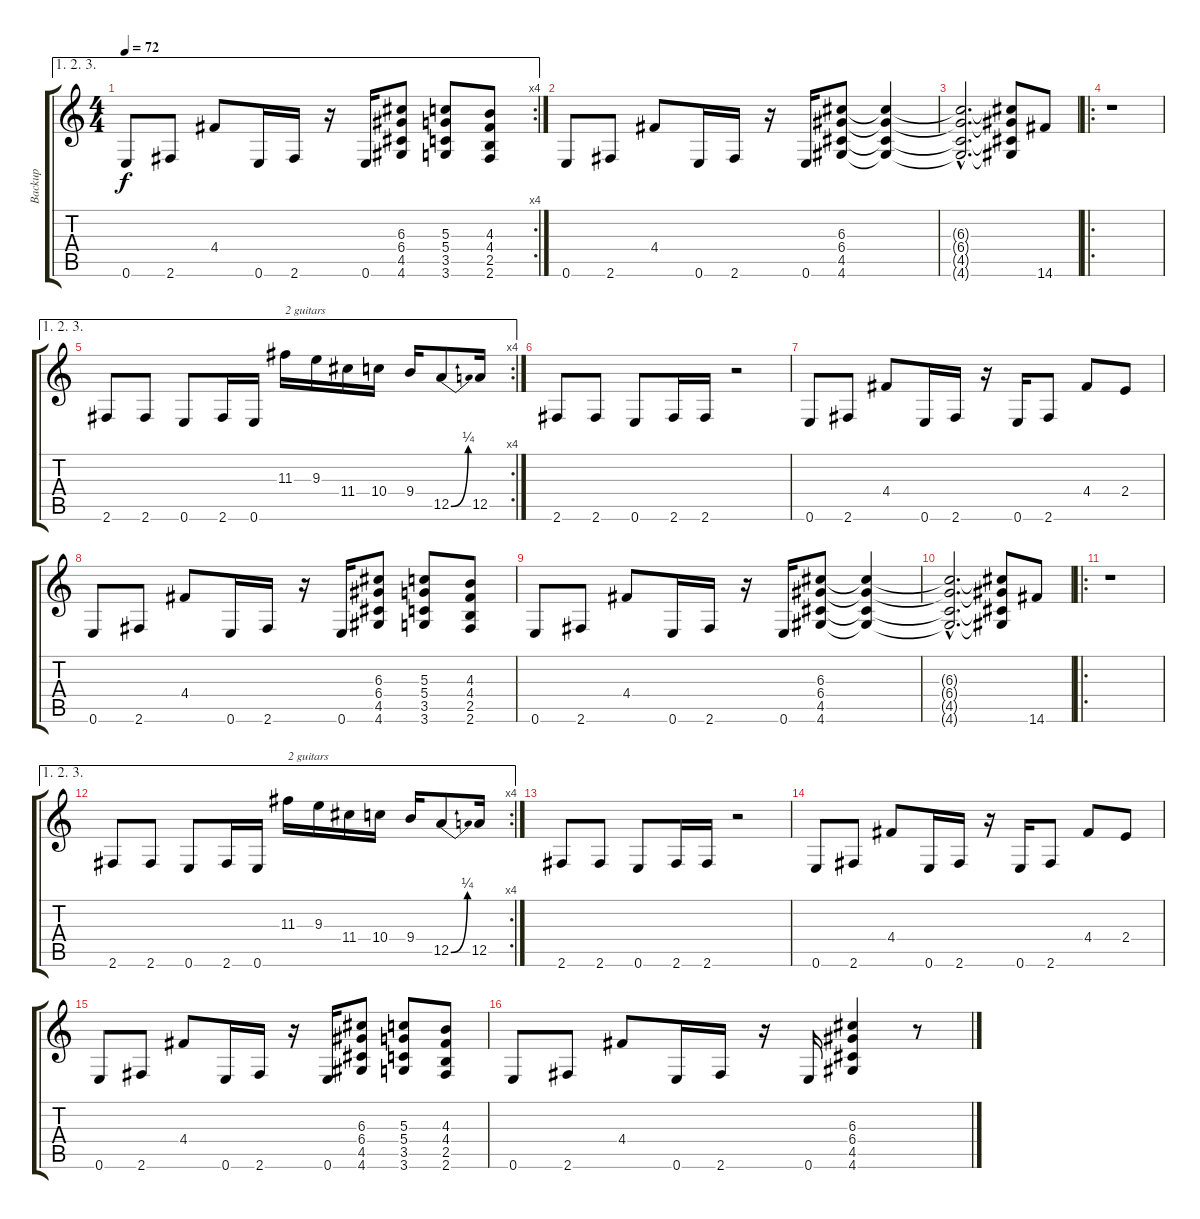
\track ("Backup" "Backup") {instrument overdrivenguitar}
\staff {score tabs}
\tuning (E4 B3 G3 D3 A2 E2) {hide}
\ae (1 2 3)
\rc 4
\ts (4 4)
\tempo 72
\clef g2
\ks c
0.6.8{dy f} 2.6.8 4.4.8 0.6.16 2.6.16 r.16 0.6.16 (6.3 6.4 4.5 4.6).8 (5.3 5.4 3.5 3.6).8 (4.3 4.4 2.5 2.6).8 |
0.6.8 2.6.8 4.4.8 0.6.16 2.6.16 r.16 0.6.16 (6.3 6.4 4.5 4.6).8 (6.3{t} 6.4{t} 4.5{t} 4.6{t}).4 |
(6.3{hac t} 6.4{hac t} 4.5{hac t} 4.6{hac t}).2{d} (6.3{t} 6.4{t} 4.5{t} 4.6{t}).8 14.6.8 |
\ro
r.1 |
\ae (1 2 3)
\rc 4
2.6.8 2.6.8 0.6.8 2.6.16 0.6.16 11.3.16{txt "2 guitars"} 9.3.16 11.4.16 10.4.16 9.4.16 12.5{be (bend 0 0 60 1)}.8 12.5.16 |
2.6.8 2.6.8 0.6.8 2.6.16 2.6.16 r.2 |
0.6.8 2.6.8 4.4.8 0.6.16 2.6.16 r.16 0.6.16 2.6.8 4.4.8 2.4.8 |
0.6.8 2.6.8 4.4.8 0.6.16 2.6.16 r.16 0.6.16 (6.3 6.4 4.5 4.6).8 (5.3 5.4 3.5 3.6).8 (4.3 4.4 2.5 2.6).8 |
0.6.8 2.6.8 4.4.8 0.6.16 2.6.16 r.16 0.6.16 (6.3 6.4 4.5 4.6).8 (6.3{t} 6.4{t} 4.5{t} 4.6{t}).4 |
(6.3{hac t} 6.4{hac t} 4.5{hac t} 4.6{hac t}).2{d} (6.3{t} 6.4{t} 4.5{t} 4.6{t}).8 14.6.8 |
\ro
r.1 |
\ae (1 2 3)
\rc 4
2.6.8 2.6.8 0.6.8 2.6.16 0.6.16 11.3.16{txt "2 guitars"} 9.3.16 11.4.16 10.4.16 9.4.16 12.5{be (bend 0 0 60 1)}.8 12.5.16 |
2.6.8 2.6.8 0.6.8 2.6.16 2.6.16 r.2 |
0.6.8 2.6.8 4.4.8 0.6.16 2.6.16 r.16 0.6.16 2.6.8 4.4.8 2.4.8 |
0.6.8 2.6.8 4.4.8 0.6.16 2.6.16 r.16 0.6.16 (6.3 6.4 4.5 4.6).8 (5.3 5.4 3.5 3.6).8 (4.3 4.4 2.5 2.6).8 |
0.6.8 2.6.8 4.4.8 0.6.16 2.6.16 r.16 0.6.16 (6.3 6.4 4.5 4.6).4 r.8
